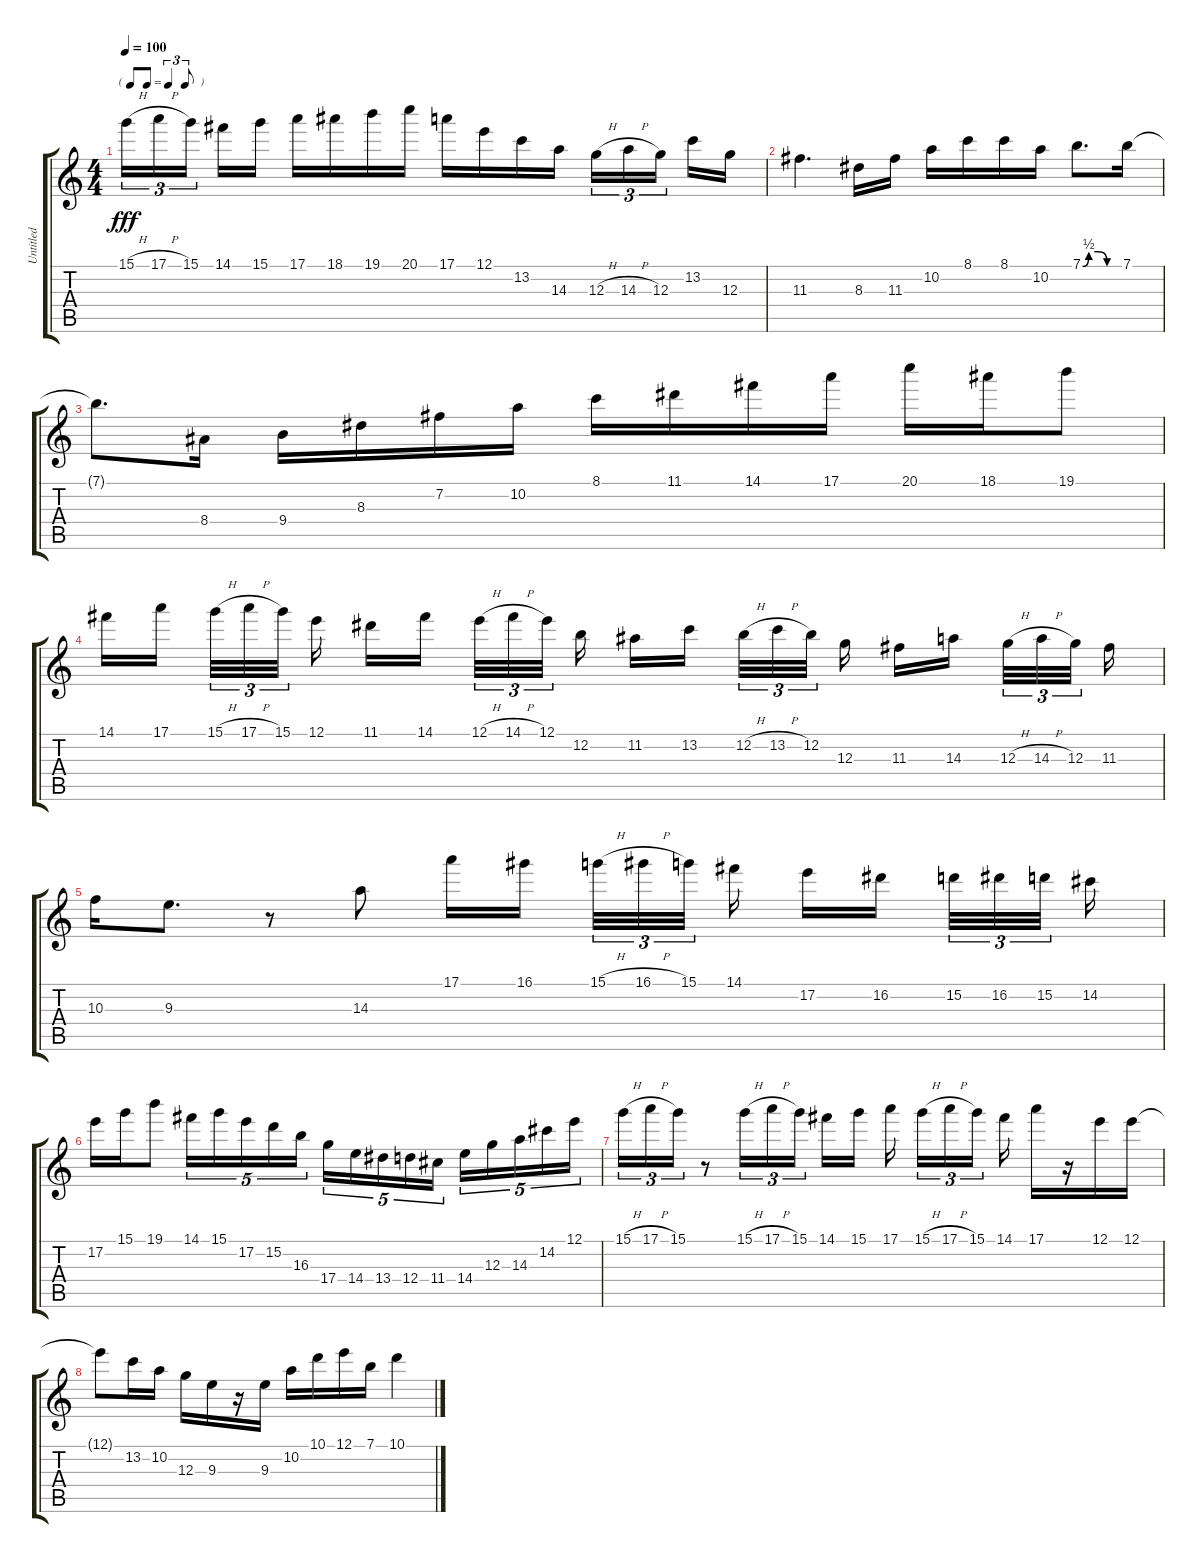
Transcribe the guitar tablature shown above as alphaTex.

\track ("Untitled" "Untitled") {instrument acousticguitarsteel}
\staff {score tabs}
\tuning (E4 B3 G3 D3 A2 E2) {hide}
\ts (4 4)
\tf triplet8th
\tempo 100
\clef g2
\ks c
15.1{h}.16{tu (3 2) dy fff} 17.1{h}.16{tu (3 2)} 15.1.16{tu (3 2) beam splitsecondary} 14.1.16 15.1.16 17.1.16 18.1.16 19.1.16 20.1.16 17.1.16 12.1.16 13.2.16 14.3.16 12.3{h}.16{tu (3 2)} 14.3{h}.16{tu (3 2)} 12.3.16{tu (3 2) beam splitsecondary} 13.2.16 12.3.16 |
11.3.4{d} 8.3.16 11.3.16 10.2.16 8.1.16 8.1.16 10.2.16 7.1{be (custom 0 0 10 2 25 2 40 0 60 0)}.8{d} 7.1.16 |
7.1{t}.8{d} 8.4.16 9.4.16 8.3.16 7.2.16 10.2.16 8.1.16 11.1.16 14.1.16 17.1.16 20.1.16 18.1.16 19.1.8 |
14.1.16 17.1.16{beam splitsecondary} 15.1{h}.32{tu (3 2)} 17.1{h}.32{tu (3 2)} 15.1.32{tu (3 2) beam splitsecondary} 12.1.16 11.1.16 14.1.16{beam splitsecondary} 12.1{h}.32{tu (3 2)} 14.1{h}.32{tu (3 2)} 12.1.32{tu (3 2) beam splitsecondary} 12.2.16 11.2.16 13.2.16{beam splitsecondary} 12.2{h}.32{tu (3 2)} 13.2{h}.32{tu (3 2)} 12.2.32{tu (3 2) beam splitsecondary} 12.3.16 11.3.16 14.3.16{beam splitsecondary} 12.3{h}.32{tu (3 2)} 14.3{h}.32{tu (3 2)} 12.3.32{tu (3 2) beam splitsecondary} 11.3.16 |
10.3.16 9.3.8{d} r.8 14.3.8 17.1.16 16.1.16{beam splitsecondary} 15.1{h}.32{tu (3 2)} 16.1{h}.32{tu (3 2)} 15.1.32{tu (3 2) beam splitsecondary} 14.1.16 17.2.16 16.2.16{beam splitsecondary} 15.2.32{tu (3 2)} 16.2.32{tu (3 2)} 15.2.32{tu (3 2) beam splitsecondary} 14.2.16 |
17.2.16 15.1.16 19.1.8 14.1.16{tu (5 4)} 15.1.16{tu (5 4)} 17.2.16{tu (5 4)} 15.2.16{tu (5 4)} 16.3.16{tu (5 4)} 17.4.16{tu (5 4)} 14.4.16{tu (5 4)} 13.4.16{tu (5 4)} 12.4.16{tu (5 4)} 11.4.16{tu (5 4)} 14.4.16{tu (5 4)} 12.3.16{tu (5 4)} 14.3.16{tu (5 4)} 14.2.16{tu (5 4)} 12.1.16{tu (5 4)} |
15.1{h}.16{tu (3 2)} 17.1{h}.16{tu (3 2)} 15.1.16{tu (3 2)} r.8 15.1{h}.16{tu (3 2)} 17.1{h}.16{tu (3 2)} 15.1.16{tu (3 2) beam splitsecondary} 14.1.16 15.1.16 17.1.16{beam splitsecondary} 15.1{h}.16{tu (3 2)} 17.1{h}.16{tu (3 2)} 15.1.16{tu (3 2) beam splitsecondary} 14.1.16 17.1.16 r.16 12.1.16 12.1.16 |
12.1{t}.8 13.2.16 10.2.16 12.3.16 9.3.16 r.16 9.3.16 10.2.16 10.1.16 12.1.16 7.1.16 10.1.4
